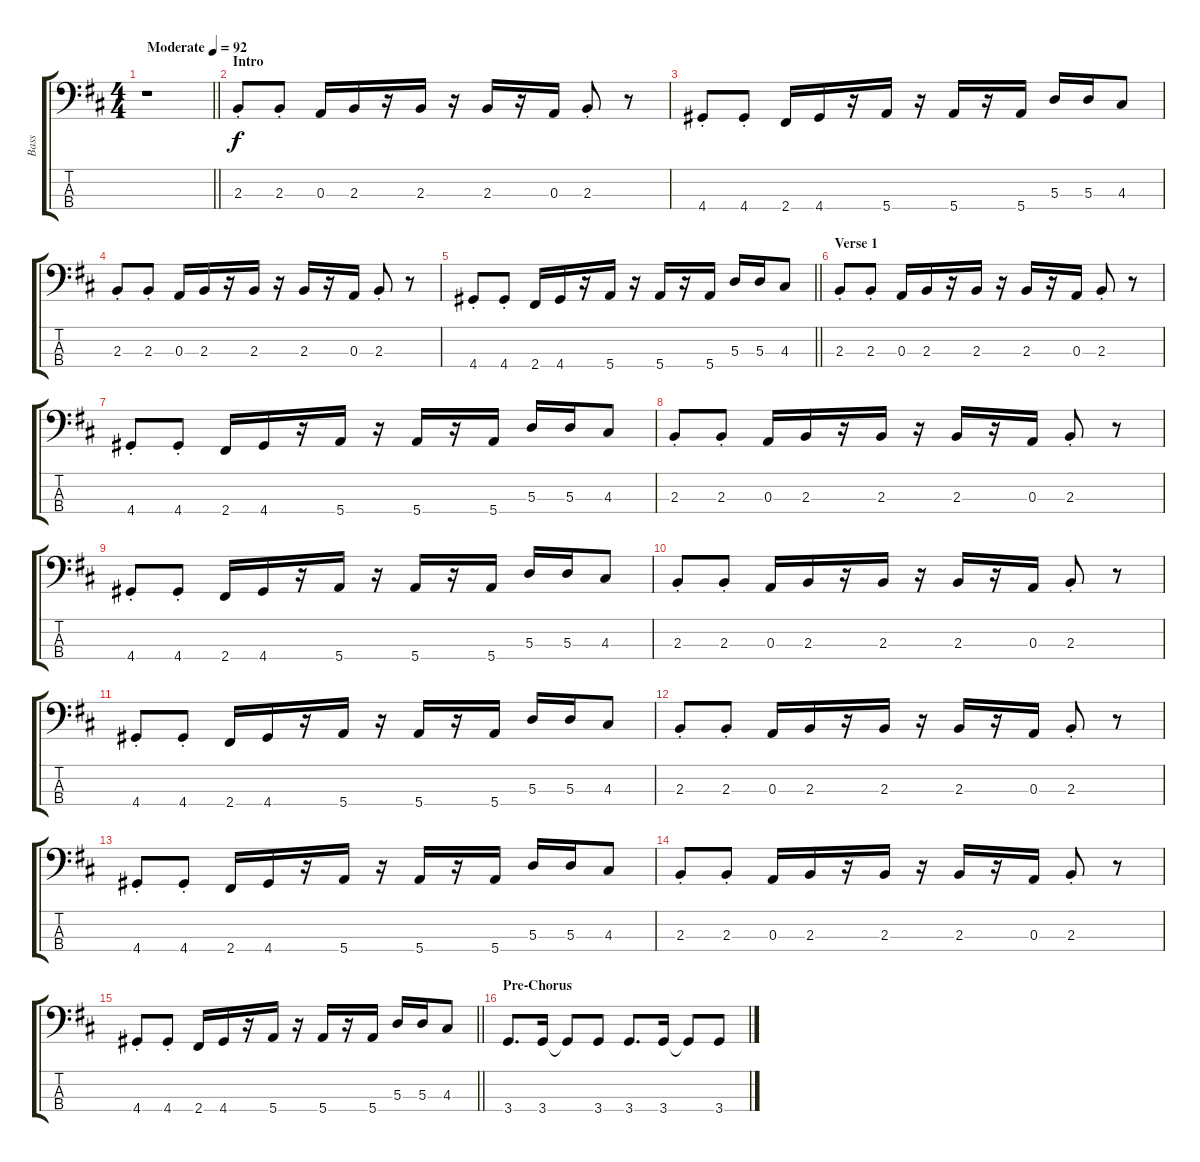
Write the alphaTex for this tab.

\track ("Bass" "Bass") {instrument electricbassfinger}
\staff {score tabs}
\tuning (G2 D2 A1 E1) {hide}
\ts (4 4)
\tempo (92 "Moderate")
\clef f4
\barLineRight lightlight
\ks d
r.1{dy f instrument electricbassfinger} |
\section ("" "Intro")
2.3{st}.8 2.3{st}.8 0.3.16 2.3.16 r.16 2.3.16 r.16 2.3.16 r.16 0.3.16 2.3{st}.8 r.8 |
4.4{st}.8 4.4{st}.8 2.4.16 4.4.16 r.16 5.4.16 r.16 5.4.16 r.16 5.4.16 5.3.16 5.3.16 4.3.8 |
2.3{st}.8 2.3{st}.8 0.3.16 2.3.16 r.16 2.3.16 r.16 2.3.16 r.16 0.3.16 2.3{st}.8 r.8 |
\barLineRight lightlight
4.4{st}.8 4.4{st}.8 2.4.16 4.4.16 r.16 5.4.16 r.16 5.4.16 r.16 5.4.16 5.3.16 5.3.16 4.3.8 |
\section ("" "Verse 1")
2.3{st}.8 2.3{st}.8 0.3.16 2.3.16 r.16 2.3.16 r.16 2.3.16 r.16 0.3.16 2.3{st}.8 r.8 |
4.4{st}.8 4.4{st}.8 2.4.16 4.4.16 r.16 5.4.16 r.16 5.4.16 r.16 5.4.16 5.3.16 5.3.16 4.3.8 |
2.3{st}.8 2.3{st}.8 0.3.16 2.3.16 r.16 2.3.16 r.16 2.3.16 r.16 0.3.16 2.3{st}.8 r.8 |
4.4{st}.8 4.4{st}.8 2.4.16 4.4.16 r.16 5.4.16 r.16 5.4.16 r.16 5.4.16 5.3.16 5.3.16 4.3.8 |
2.3{st}.8 2.3{st}.8 0.3.16 2.3.16 r.16 2.3.16 r.16 2.3.16 r.16 0.3.16 2.3{st}.8 r.8 |
4.4{st}.8 4.4{st}.8 2.4.16 4.4.16 r.16 5.4.16 r.16 5.4.16 r.16 5.4.16 5.3.16 5.3.16 4.3.8 |
2.3{st}.8 2.3{st}.8 0.3.16 2.3.16 r.16 2.3.16 r.16 2.3.16 r.16 0.3.16 2.3{st}.8 r.8 |
4.4{st}.8 4.4{st}.8 2.4.16 4.4.16 r.16 5.4.16 r.16 5.4.16 r.16 5.4.16 5.3.16 5.3.16 4.3.8 |
2.3{st}.8 2.3{st}.8 0.3.16 2.3.16 r.16 2.3.16 r.16 2.3.16 r.16 0.3.16 2.3{st}.8 r.8 |
\barLineRight lightlight
4.4{st}.8 4.4{st}.8 2.4.16 4.4.16 r.16 5.4.16 r.16 5.4.16 r.16 5.4.16 5.3.16 5.3.16 4.3.8 |
\section ("" "Pre-Chorus")
3.4.8{d} 3.4.16 3.4{t}.8 3.4.8 3.4.8{d} 3.4.16 3.4{t}.8 3.4.8
